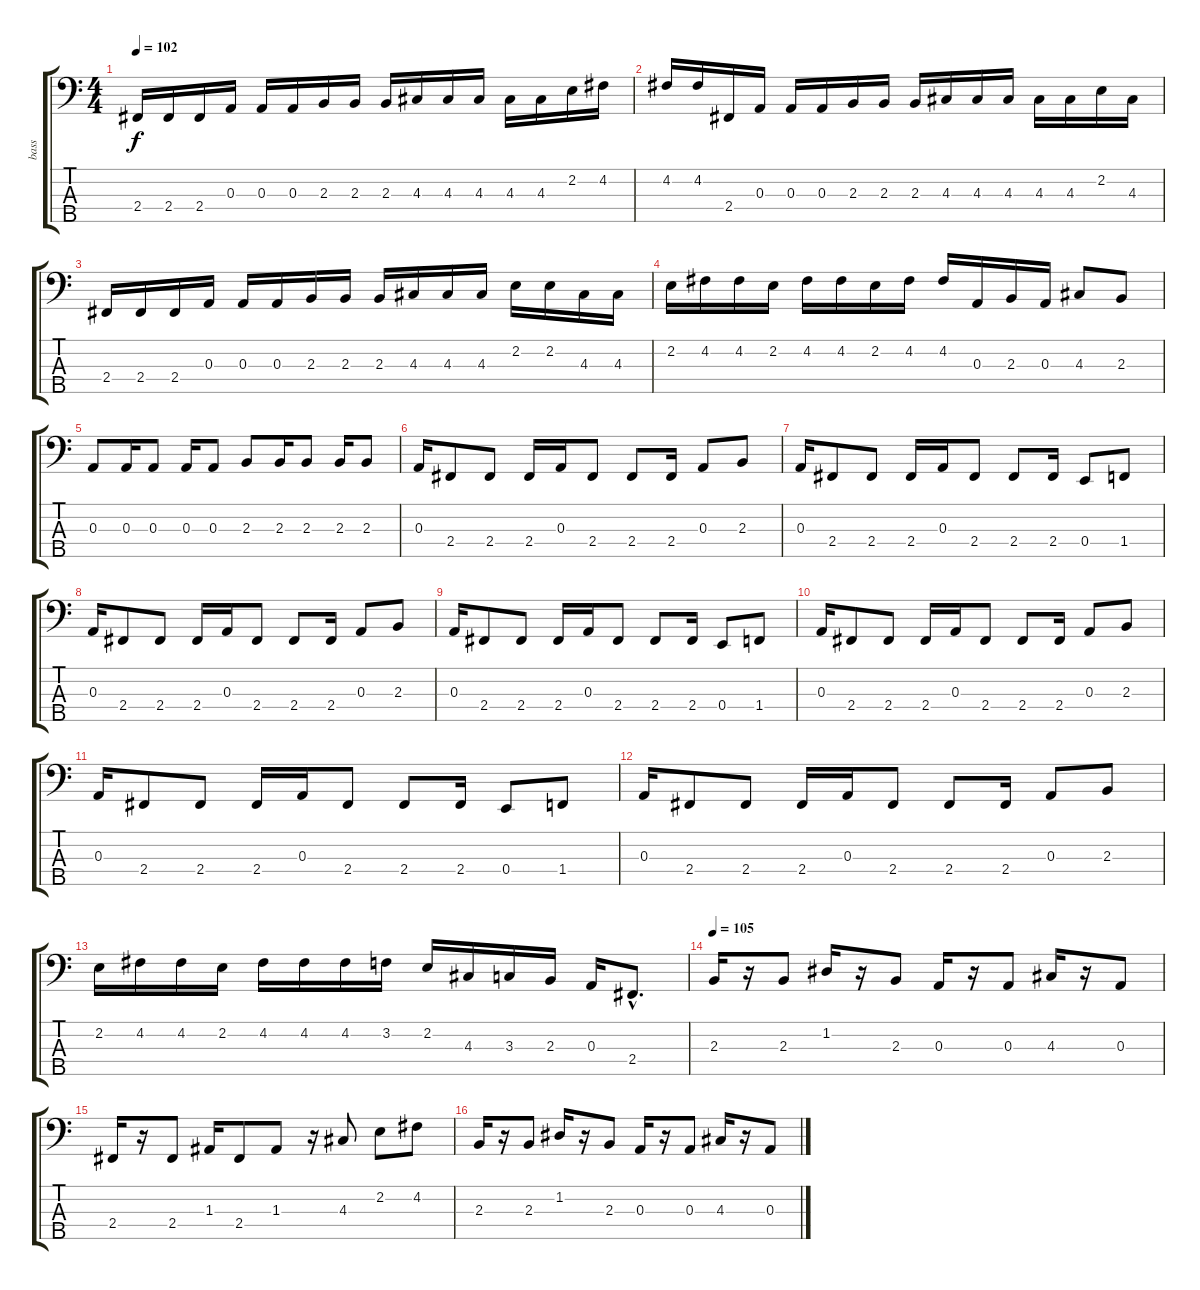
\track ("bass" "bass") {instrument electricbasspick}
\staff {score tabs}
\tuning (G2 D2 A1 E1 B0) {hide}
\ts (4 4)
\tempo 102
\clef f4
\ks c
2.4.16{dy f instrument electricbasspick} 2.4.16 2.4.16 0.3.16 0.3.16 0.3.16 2.3.16 2.3.16 2.3.16 4.3.16 4.3.16 4.3.16 4.3.16 4.3.16 2.2.16 4.2.16 |
4.2.16 4.2.16 2.4.16 0.3.16 0.3.16 0.3.16 2.3.16 2.3.16 2.3.16 4.3.16 4.3.16 4.3.16 4.3.16 4.3.16 2.2.16 4.3.16 |
2.4.16 2.4.16 2.4.16 0.3.16 0.3.16 0.3.16 2.3.16 2.3.16 2.3.16 4.3.16 4.3.16 4.3.16 2.2.16 2.2.16 4.3.16 4.3.16 |
2.2.16 4.2.16 4.2.16 2.2.16 4.2.16 4.2.16 2.2.16 4.2.16 4.2.16 0.3.16 2.3.16 0.3.16 4.3.8 2.3.8 |
0.3.8 0.3.16 0.3.8 0.3.16 0.3.8 2.3.8 2.3.16 2.3.8 2.3.16 2.3.8 |
0.3.16 2.4.8 2.4.8 2.4.16 0.3.16 2.4.8 2.4.8 2.4.16 0.3.8 2.3.8 |
0.3.16 2.4.8 2.4.8 2.4.16 0.3.16 2.4.8 2.4.8 2.4.16 0.4.8 1.4.8 |
0.3.16 2.4.8 2.4.8 2.4.16 0.3.16 2.4.8 2.4.8 2.4.16 0.3.8 2.3.8 |
0.3.16 2.4.8 2.4.8 2.4.16 0.3.16 2.4.8 2.4.8 2.4.16 0.4.8 1.4.8 |
0.3.16 2.4.8 2.4.8 2.4.16 0.3.16 2.4.8 2.4.8 2.4.16 0.3.8 2.3.8 |
0.3.16 2.4.8 2.4.8 2.4.16 0.3.16 2.4.8 2.4.8 2.4.16 0.4.8 1.4.8 |
0.3.16 2.4.8 2.4.8 2.4.16 0.3.16 2.4.8 2.4.8 2.4.16 0.3.8 2.3.8 |
2.2.16 4.2.16 4.2.16 2.2.16 4.2.16 4.2.16 4.2.16 3.2.16 2.2.16 4.3.16 3.3.16 2.3.16 0.3.16 2.4{hac}.8{d} |
\tempo 105
2.3.16 r.16 2.3.8 1.2.16 r.16 2.3.8 0.3.16 r.16 0.3.8 4.3.16 r.16 0.3.8 |
2.4.16 r.16 2.4.8 1.3.16 2.4.8 1.3.8 r.16 4.3.8 2.2.8 4.2.8 |
2.3.16 r.16 2.3.8 1.2.16 r.16 2.3.8 0.3.16 r.16 0.3.8 4.3.16 r.16 0.3.8
